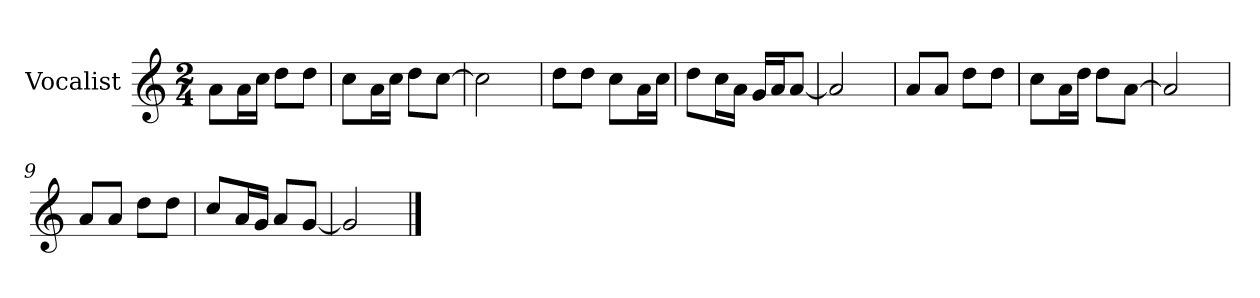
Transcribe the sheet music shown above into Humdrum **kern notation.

**kern
*part1
*staff1
*I"Vocalist
*k[]
*C:
*M2/4
=
8aL
16aL
16ccJJ
8ddL
8ddJ
=1
8ccL
16aL
16ccJJ
8ddL
[8ccJ
=2
2cc]
=3
8ddL
8ddJ
8ccL
16aL
16ccJJ
=4
8ddL
16ccL
16aJJ
16gLL
16aJ
[8aJ
=5
2a]
=6
8aL
8aJ
8ddL
8ddJ
=7
8ccL
16aL
16ddJJ
8ddL
[8aJ
=8
2a]
=9
8aL
8aJ
8ddL
8ddJ
=10
8ccL
16aL
16gJJ
8aL
[8gJ
=11
2g]
==
*-
